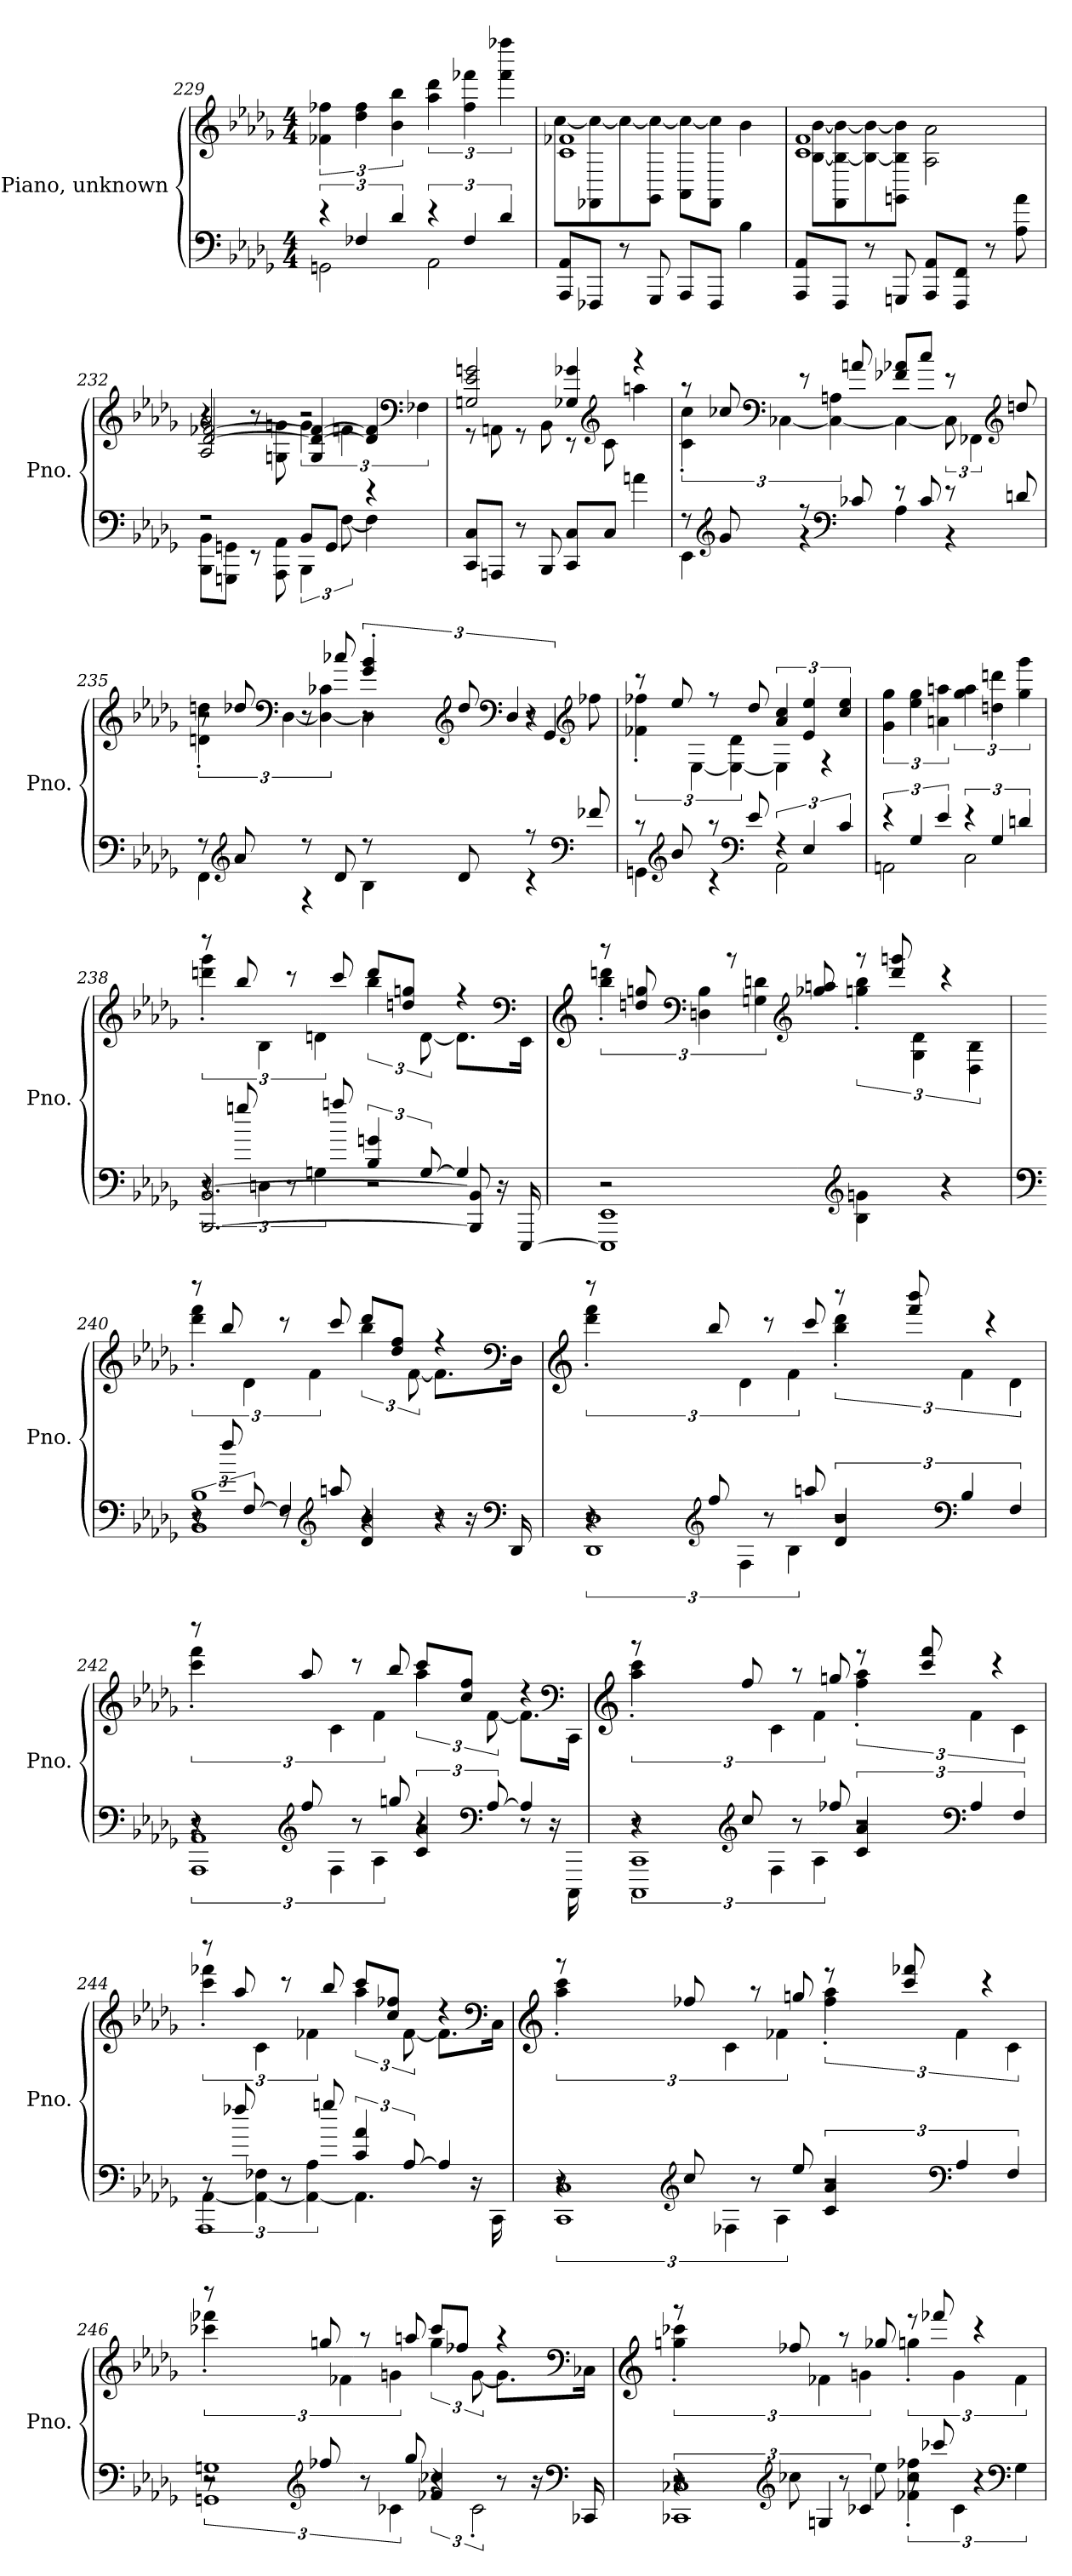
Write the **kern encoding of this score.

**kern	**kern
*part1	*part1
*staff2	*staff1
*I"Piano, unknown	*
*I'Pno.	*
*clefF4	*clefG2
*k[b-e-a-d-g-]	*k[b-e-a-d-g-]
*M4/4	*M4/4
=229	=229
*^	*
6r	2GGn\	6f-X\ 6ff-X\
6F-X/	.	6dd-\ 6ff-\
6d-/	.	6b-\ 6bb-\
6r	2AA-\	6aa-\ 6ddd-\
6F-/	.	6ff-\ 6fff-X\
6d-/	.	6fff-\ 6ffff-X\
*v	*v	*
=230	=230
*	*^
8AAA-/ 8AA-/L	1c 1f-X	[8cc\L
8FFF-X/J	.	8FF-X\ 8cc\_
8r	.	8cc\_
8GGG-/	.	8GG-\ 8cc\_J
8AAA-/L	.	8AA-\ 8cc\_L
8FFF-/J	.	8FF-\ 8cc\]J
4B-\	.	4b-\
!!LO:LB:g=z	!!
=231	=231	=231
8AAA-/ 8AA-/L	1c 1f	[8B-\ [8b-\L
8FFF/J	.	8FF\ 8B-\_ 8b-\_
8r	.	8B-\_ 8b-\_
8GGGn/	.	8GGn\ 8B-\] 8b-\]J
8AAA-/ 8AA-/L	.	2A-\ 2a-\
8FFF/ 8FF/J	.	.
8r	.	.
8A-\ 8a-\	.	.
=232	=232	=232
*^	*	*^
2r	8BBB-\ 8BB-\L	2A-/ 2a-/	4r	[2d-/ [2f-X/
.	8GGGn\ 8GGn\J	.	.	.
.	8r	.	8r	.
.	8AAA-\ 8AA-\	.	8Gn\ 8gn\	.
8BB-/L	6BBB-\	2r	6g\	4G/ 4d-/_ 4f-/_
8GG/J	.	.	.	.
.	[12F\	.	6fn\	.
4r	4F\]	.	.	4d-/] 4f-/]
*	*	*clefF4	*	*
.	.	.	6F-X\	.
*v	*v	*	*	*
*	*	*v	*v
=233	=233	=233
8CC/ 8C/L	2Gn/ 2e-/ 2gn/	8r
8AAAn/J	.	8AAn\
8r	.	8r
8BBB-/	.	8BB-\
8CC/ 8C/L	4G-X/ 4g-X/	8r
*	*clefG2	*
8C/J	.	8c\
4an\	4r	4aan\
!!LO:LB:g=z	!!
=234	=234	=234
*^	*	*
8r	4EE-\	8r	6c\' 6cc\'
*clefG2	*	*	*
8g-/	.	8cc-X/	.
*	*	*clefF4	*
.	.	.	[6C-X\
8r	4r	8r	.
.	.	.	6C-\_ 6An\
*clefF4	*	*	*
8c-X/	.	8an/	.
8r	4A-\	8f-X/ 8a-X/L	4C-\_
8c-/	.	8cc-/J	.
8r	4r	8r	12C-\]
.	.	.	6FF-X\
*	*	*clefG2	*
8dn/	.	8ddn/	.
!!LO:LB:g=z
=235	=235	=235	=235
*	*	*	*^
8r	4FF\	2r	6dn\' 6ddn\'	8r
*clefG2	*	*	*	*
8a-/	.	.	.	8dd-X/
*	*	*clefF4	*	*
.	.	.	[6D-\	.
8r	4r	.	.	8r
.	.	.	6D-\_ 6c-X\	.
8d-/	.	.	.	8cc-X/
8r	4B-\	8r	4D-\]	6g-/' 6b-/'
*	*	*clefG2	*	*
8d-/	.	8dd-/	.	.
*	*	*clefF4	*	*
.	.	.	.	6D-/
8r	4r	4r	8r	.
.	.	.	.	6GG-/
*clefF4	*	*clefG2	*	*
8f-X/	.	.	8ff-X\	.
*	*	*	*v	*v
=236	=236	=236	=236
8r	4GGn\	8r	6f-X\' 6ff-X\'
*clefG2	*	*	*
8b-/	.	8ee-/	.
.	.	.	[6E-\
8r	4r	8r	.
.	.	.	6E-\_ 6d-\
*clefF4	*	*	*
8e-/	.	8dd-/	.
6r	2AA-\	6a-/ 6cc/	4E-\]
6E-/	.	6e-/ 6ee-/	.
.	.	.	4r
6c/	.	6cc/ 6ee-/	.
*	*	*v	*v
!!LO:LB:g=z
=237	=237	=237
6r	2AAn\	6g-\ 6gg-\
6G-/	.	6ee-\ 6gg-\
6e-/	.	6an\ 6aan\
6r	2C\	6gg-\ 6aa\
6G-/	.	6ddn\ 6dddn\
6dn/	.	6gg-\ 6ggg-\
=238	=238	=238
*	*^	*^
8r	6r	[2.BBB-/ [2.BB-/	8r	6dddn\' 6ggg-\'
8ggn/	.	.	8bb-/	.
.	6Dn\	.	.	6B-\
8r	.	.	8r	.
.	6Gn\	.	.	6dn\
8aan/	.	.	8ccc/	.
6B-/ 6gn/	2r	.	8ddd/L	6bb-\
.	.	.	8ddn/ 8ggn/J	.
[12G/	.	.	.	[12d\
4G/]	.	8BBB-/] 8BB-/]	4r	8.d\L]
.	.	16r	.	.
*	*	*	*clefF4	*
.	.	[16EEE-/	.	16EE-\Jk
!!LO:LB:g=z	!!
=239	=239	=239	=239	=239
*	*	*	*clefG2	*
1EE-	2r	1EEE-]	8r	6bb-\' 6dddn\'
.	.	.	8ddn/ 8ggn/	.
*	*	*	*clefF4	*
.	.	.	.	6Dn\ 6B-\
.	.	.	8r	.
.	.	.	.	6Gn\ 6dn\
*	*	*	*clefG2	*
.	.	.	8gg-X/ 8aan/	.
*clefG2	*	*	*	*
.	4B-\ 4gn\	.	8r	6ggn\' 6bb-\'
.	.	.	8ddd/ 8gggn/	.
.	.	.	.	6G\ 6d\
.	4r	.	4r	.
.	.	.	.	6D\ 6B-\
=240	=240	=240	=240	=240
*clefF4	*	*	*	*
8r	1BB- 1B-	6r	8r	6ddd-\' 6fff\'
8ff/	.	.	8bb-/	.
.	.	[12F/	.	6d-\
8r	.	4F/]	8r	.
.	.	.	.	6f\
*clefG2	*	*	*	*
8aan/	.	.	8ccc/	.
4d-/ 4b-/	.	4r	8ddd-/L	6bb-\
.	.	.	8dd-/ 8ff/J	.
.	.	.	.	[12f\
4r	.	8r	4r	8.f\L]
.	.	16r	.	.
*clefF4	*	*	*clefF4	*
.	.	16DD-/	.	16D-\Jk
!!LO:PB:g=z	!!
=241	=241	=241	=241	=241
*	*	*	*clefG2	*
8r	6r	1DD- 1D-	8r	6ddd-\' 6fff\'
*clefG2	*	*	*	*
8ff/	.	.	8bb-/	.
.	6F\	.	.	6d-\
8r	.	.	8r	.
.	6B-\	.	.	6f\
8aan/	.	.	8ccc/	.
6d-/ 6b-/	2r	.	8r	6bb-\' 6ddd-\'
.	.	.	8fff/ 8bbb-/	.
*clefF4	*	*	*	*
6B-/	.	.	.	6f\
.	.	.	4r	.
6F/	.	.	.	6d-\
=242	=242	=242	=242	=242
8r	6r	1AAA- 1AA-	8r	6ccc\' 6fff\'
*clefG2	*	*	*	*
8ff/	.	.	8aa-/	.
.	6F\	.	.	6c\
8r	.	.	8r	.
.	6A-\	.	.	6f\
8ggn/	.	.	8bb-/	.
6c/ 6a-/	4r	.	8ccc/L	6aa-\
.	.	.	8cc/ 8ff/J	.
*clefF4	*	*	*	*
[12A-/	.	.	.	[12f\
4A-/]	8r	.	4r	8.f\L]
.	16r	.	.	.
*	*	*	*clefF4	*
.	16CCC\	.	.	16CC\Jk
!!LO:LB:g=z	!!
=243	=243	=243	=243	=243
*	*	*	*clefG2	*
8r	6r	1CCC 1CC	8r	6aa-\' 6ccc\'
*clefG2	*	*	*	*
8cc/	.	.	8ff/	.
.	6F\	.	.	6c\
8r	.	.	8r	.
.	6A-\	.	.	6f\
8ff-X/	.	.	8ggn/	.
6c/ 6a-/	2r	.	8r	6ff\' 6aa-\'
.	.	.	8ccc/ 8fff/	.
*clefF4	*	*	*	*
6A-/	.	.	.	6f\
.	.	.	4r	.
6F/	.	.	.	6c\
=244	=244	=244	=244	=244
8r	[6AA-\	1AAA-	8r	6ccc\' 6fff-X\'
8ff-X/	.	.	8aa-/	.
.	6AA-\_ 6F-X\	.	.	6c\
8r	.	.	8r	.
.	6AA-\_ 6A-\	.	.	6f-X\
8ggn/	.	.	8bb-/	.
6c/ 6a-/	4.AA-\]	.	8ccc/L	6aa-\
.	.	.	8cc/ 8ff-X/J	.
[12A-/	.	.	.	[12f-\
4A-/]	.	.	4r	8.f-\L]
.	16r	.	.	.
*	*	*	*clefF4	*
.	16CC\	.	.	16C\Jk
!!LO:LB:g=z	!!
=245	=245	=245	=245	=245
*	*	*	*clefG2	*
8r	6r	1CC 1C	8r	6aa-\' 6ccc\'
*clefG2	*	*	*	*
8cc/	.	.	8ff-X/	.
.	6F-X\	.	.	6c\
8r	.	.	8r	.
.	6A-\	.	.	6f-X\
8ee-/	.	.	8ggn/	.
6c/ 6a-/	2r	.	8r	6ff-\' 6aa-\'
.	.	.	8ccc/ 8fff-X/	.
*clefF4	*	*	*	*
6A-/	.	.	.	6f-\
.	.	.	4r	.
6F-/	.	.	.	6c\
=246	=246	=246	=246	=246
*	*	*^	*	*
8r	3r	1Gn	1GGn	8r	6ccc-X\' 6fff-X\'
*clefG2	*	*	*	*	*
8ff-X/	.	.	.	8ggn/	.
.	.	.	.	.	6f-X\
8r	.	.	.	8r	.
.	6c-X\	.	.	.	6gn\
8gg-/	.	.	.	8aan/	.
4f-X/ 4cc-X/	6r	.	.	8ccc-/L	6gg\
.	.	.	.	8ff-X/J	.
.	3c-'\	.	.	.	[12g\
8r	.	.	.	4r	8.g\L]
16r	.	.	.	.	.
*clefF4	*	*	*	*clefF4	*
16CC-X/	.	.	.	.	16C-X\Jk
!!LO:LB:g=z	!!
=247	=247	=247	=247	=247	=247
*	*	*	*	*clefG2	*
2r	8r	6r	1CC-X 1C-X	8r	6ggn\' 6ccc-X\'
*clefG2	*	*	*	*	*
.	8cc-X\	.	.	8ff-X/	.
.	.	6Gn/	.	.	6f-X\
.	8r	.	.	8r	.
.	.	6c-X/	.	.	6gn\
.	8ee-\	.	.	8gg-X/	.
8r	6f-X\' 6cc-\' 6ff-X\'	2r	.	8r	6ggn'\
8ccc-X/	.	.	.	8fff-X/	.
.	6c-\	.	.	.	6g\
4r	.	.	.	4r	.
*clefF4	*	*	*	*	*
.	6G\	.	.	.	6f-\
*v	*v	*v	*v	*	*
*	*v	*v
=	=
*-	*-
